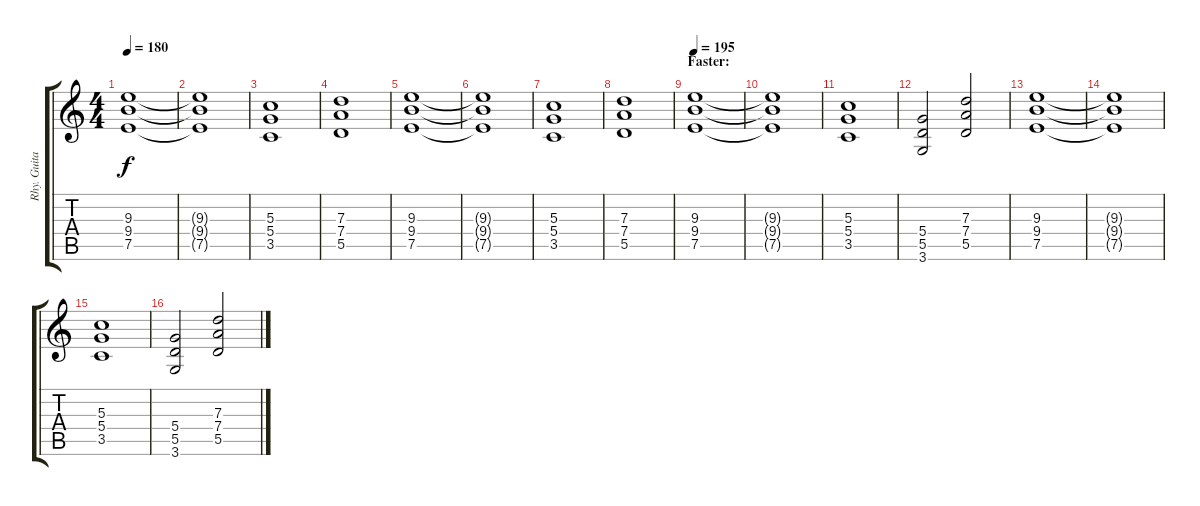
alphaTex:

\track ("Rhy. Guitar 1" "Rhy. Guita") {instrument distortionguitar}
\staff {score tabs}
\tuning (E4 B3 G3 D3 A2 E2) {hide}
\ts (4 4)
\tempo 180
\clef g2
\ks c
(9.3 9.4 7.5).1{dy f} |
(9.3{t} 9.4{t} 7.5{t}).1 |
(5.3 5.4 3.5).1 |
(7.3 7.4 5.5).1 |
(9.3 9.4 7.5).1 |
(9.3{t} 9.4{t} 7.5{t}).1 |
(5.3 5.4 3.5).1 |
(7.3 7.4 5.5).1 |
\section ("" "Faster:")
\tempo 195
(9.3 9.4 7.5).1 |
(9.3{t} 9.4{t} 7.5{t}).1 |
(5.3 5.4 3.5).1 |
(5.4 5.5 3.6).2 (7.3 7.4 5.5).2 |
(9.3 9.4 7.5).1 |
(9.3{t} 9.4{t} 7.5{t}).1 |
(5.3 5.4 3.5).1 |
(5.4 5.5 3.6).2 (7.3 7.4 5.5).2
